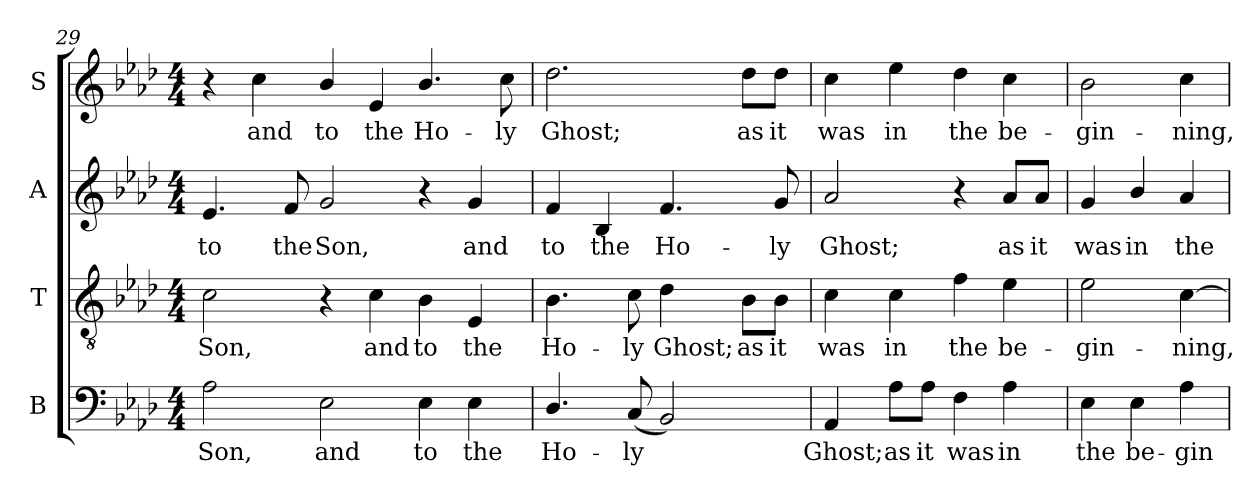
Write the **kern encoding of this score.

**kern	**text	**kern	**text	**kern	**text	**kern	**text
*part4	*part4	*part3	*part3	*part2	*part2	*part1	*part1
*staff4	*staff4	*staff3	*staff3	*staff2	*staff2	*staff1	*staff1
*I"B	*	*I"T	*	*I"A	*	*I"S	*
*I'B.	*	*I'T.	*	*I'A.	*	*I'S.	*
*clefF4	*	*clefGv2	*	*clefG2	*	*clefG2	*
*	*	*ITrd7c12	*	*	*	*	*
*k[b-e-a-d-]	*	*k[b-e-a-d-]	*	*k[b-e-a-d-]	*	*k[b-e-a-d-]	*
*A-:	*	*A-:	*	*A-:	*	*A-:	*
*M4/4	*	*M4/4	*	*M4/4	*	*M4/4	*
=29	=29	=29	=29	=29	=29	=29	=29
!	!LO:LY:b:color=#000000	!	!	!	!	!	!
!	!	!	!LO:LY:b:color=#000000	!	!	!	!
!	!	!	!	!	!LO:LY:b:color=#000000	!	!
2A-i\	Son,	2Ci\	Son,	4.e-i/	to	4r	.
!	!	!	!	!	!	!	!LO:LY:b:color=#000000
.	.	.	.	.	.	4cci\	and
!	!	!	!	!	!LO:LY:b:color=#000000	!	!
.	.	.	.	8fi/	the	.	.
!	!LO:LY:b:color=#000000	!	!	!	!	!	!
!	!	!	!	!	!LO:LY:b:color=#000000	!	!
!	!	!	!	!	!	!	!LO:LY:b:color=#000000
2E-i\	and	4r	.	2gi/	Son,	4b-i/	to
!	!	!	!LO:LY:b:color=#000000	!	!	!	!
!	!	!	!	!	!	!	!LO:LY:b:color=#000000
.	.	4Ci\	and	.	.	4e-i/	the
!	!LO:LY:b:color=#000000	!	!	!	!	!	!
!	!	!	!LO:LY:b:color=#000000	!	!	!	!
!	!	!	!	!	!	!	!LO:LY:b:color=#000000
4E-i\	to	4BB-i\	to	4r	.	4.b-i/	Ho-
!	!LO:LY:b:color=#000000	!	!	!	!	!	!
!	!	!	!LO:LY:b:color=#000000	!	!	!	!
!	!	!	!	!	!LO:LY:b:color=#000000	!	!
4E-i\	the	4EE-i/	the	4gi/	and	.	.
!	!	!	!	!	!	!	!LO:LY:b:color=#000000
.	.	.	.	.	.	8cci\	-ly
=30	=30	=30	=30	=30	=30	=30	=30
!	!LO:LY:b:color=#000000	!	!	!	!	!	!
!	!	!	!LO:LY:b:color=#000000	!	!	!	!
!	!	!	!	!	!LO:LY:b:color=#000000	!	!
!	!	!	!	!	!	!	!LO:LY:b:color=#000000
4.D-i/	Ho-	4.BB-i\	Ho-	4fi/	to	2.dd-i\	Ghost;
!	!	!	!	!	!LO:LY:b:color=#000000	!	!
.	.	.	.	4B-i/	the	.	.
!	!LO:LY:b:color=#000000	!	!	!	!	!	!
!	!	!	!LO:LY:b:color=#000000	!	!	!	!
(8Ci/	-ly	8Ci\	-ly	.	.	.	.
!	!	!	!LO:LY:b:color=#000000	!	!	!	!
!	!	!	!	!	!LO:LY:b:color=#000000	!	!
2BB-i/)	.	4D-i\	Ghost;	4.fi/	Ho-	.	.
!	!	!	!LO:LY:b:color=#000000	!	!	!	!
!	!	!	!	!	!	!	!LO:LY:b:color=#000000
.	.	8BB-i\L	as	.	.	8dd-i\L	as
!	!	!	!LO:LY:b:color=#000000	!	!	!	!
!	!	!	!	!	!LO:LY:b:color=#000000	!	!
!	!	!	!	!	!	!	!LO:LY:b:color=#000000
.	.	8BB-i\J	it	8gi/	-ly	8dd-i\J	it
=31	=31	=31	=31	=31	=31	=31	=31
!	!LO:LY:b:color=#000000	!	!	!	!	!	!
!	!	!	!LO:LY:b:color=#000000	!	!	!	!
!	!	!	!	!	!LO:LY:b:color=#000000	!	!
!	!	!	!	!	!	!	!LO:LY:b:color=#000000
4AA-i/	Ghost;	4Ci\	was	2a-i/	Ghost;	4cci\	was
!	!LO:LY:b:color=#000000	!	!	!	!	!	!
!	!	!	!LO:LY:b:color=#000000	!	!	!	!
!	!	!	!	!	!	!	!LO:LY:b:color=#000000
8A-i\L	as	4Ci\	in	.	.	4ee-i\	in
!	!LO:LY:b:color=#000000	!	!	!	!	!	!
8A-i\J	it	.	.	.	.	.	.
!	!LO:LY:b:color=#000000	!	!	!	!	!	!
!	!	!	!LO:LY:b:color=#000000	!	!	!	!
!	!	!	!	!	!	!	!LO:LY:b:color=#000000
4Fi\	was	4Fi\	the	4r	.	4dd-i\	the
!	!LO:LY:b:color=#000000	!	!	!	!	!	!
!	!	!	!LO:LY:b:color=#000000	!	!	!	!
!	!	!	!	!	!LO:LY:b:color=#000000	!	!
!	!	!	!	!	!	!	!LO:LY:b:color=#000000
4A-i\	in	4E-i\	be-	8a-i/L	as	4cci\	be-
!	!	!	!	!	!LO:LY:b:color=#000000	!	!
.	.	.	.	8a-i/J	it	.	.
=32	=32	=32	=32	=32	=32	=32	=32
!	!LO:LY:b:color=#000000	!	!	!	!	!	!
!	!	!	!LO:LY:b:color=#000000	!	!	!	!
!	!	!	!	!	!LO:LY:b:color=#000000	!	!
!	!	!	!	!	!	!	!LO:LY:b:color=#000000
4E-i\	the	2E-i\	-gin-	4gi/	was	2b-i\	-gin-
!	!LO:LY:b:color=#000000	!	!	!	!	!	!
!	!	!	!	!	!LO:LY:b:color=#000000	!	!
4E-i\	be-	.	.	4b-i/	in	.	.
!	!LO:LY:b:color=#000000	!	!	!	!	!	!
!	!	!	!LO:LY:b:color=#000000	!	!	!	!
!	!	!	!	!	!LO:LY:b:color=#000000	!	!
!	!	!	!	!	!	!	!LO:LY:b:color=#000000
4A-i\	-gin-	[4Ci\	-ning,	4a-i/	the	4cci\	-ning,
=	=	=	=	=	=	=	=
*-	*-	*-	*-	*-	*-	*-	*-
